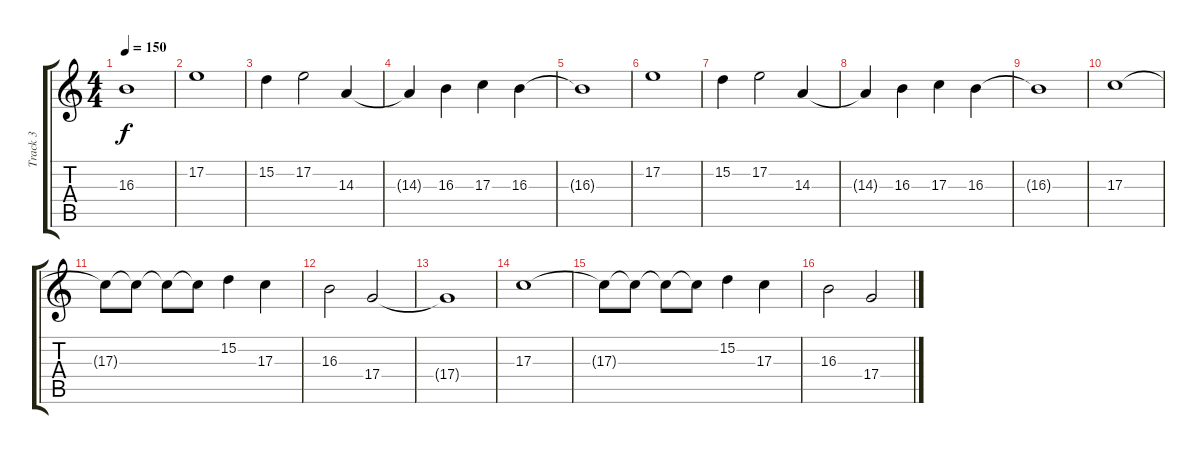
\track ("Track 3" "Track 3") {instrument synthstrings1}
\staff {score tabs}
\tuning (E4 B3 G3 D3 A2 E2) {hide}
\ts (4 4)
\tempo 150
\clef g2
\ks c
16.3{t}.1{dy f} |
17.2.1 |
15.2.4 17.2.2 14.3.4 |
14.3{t}.4 16.3.4 17.3.4 16.3.4 |
16.3{t}.1 |
17.2.1 |
15.2.4 17.2.2 14.3.4 |
14.3{t}.4 16.3.4 17.3.4 16.3.4 |
16.3{t}.1 |
17.3.1 |
17.3{t}.8 17.3{t}.8 17.3{t}.8 17.3{t}.8 15.2.4 17.3.4 |
16.3.2 17.4.2 |
17.4{t}.1 |
17.3.1 |
17.3{t}.8 17.3{t}.8 17.3{t}.8 17.3{t}.8 15.2.4 17.3.4 |
16.3.2 17.4.2
